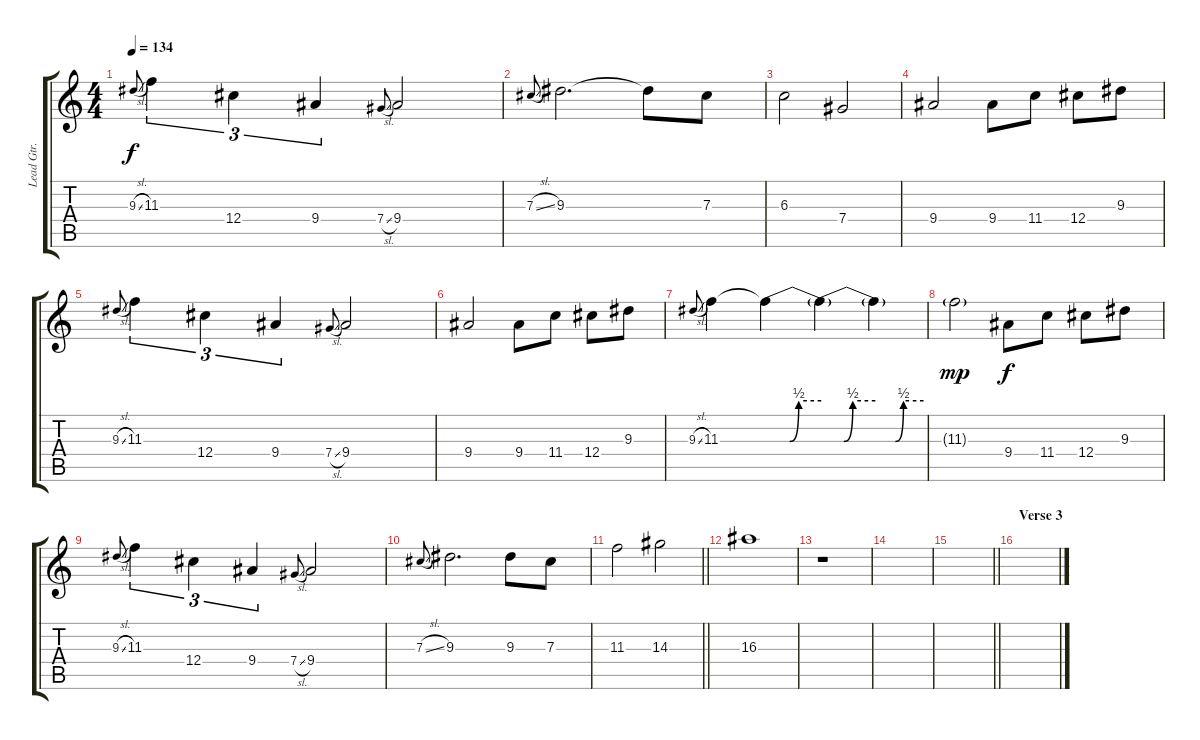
\track ("Lead Gtr. 2" "Lead Gtr. ") {instrument distortionguitar}
\staff {score tabs}
\tuning (Eb4 Bb3 Gb3 Db3 Ab2 Eb2) {hide}
\ts (4 4)
\tempo 134
\clef g2
\ks c
9.3{sl}.8{gr onbeat dy f} 11.3.4{tu (3 2)} 12.4.4{tu (3 2)} 9.4.4{tu (3 2)} 7.4{sl}.8{gr onbeat} 9.4.2 |
7.3{sl}.8{gr onbeat} 9.3.2{d} 9.3{t}.8 7.3.8 |
6.3.2 7.4.2 |
9.4.2 9.4.8 11.4.8 12.4.8 9.3.8 |
9.3{sl}.8{gr onbeat} 11.3.4{tu (3 2)} 12.4.4{tu (3 2)} 9.4.4{tu (3 2)} 7.4{sl}.8{gr onbeat} 9.4.2 |
9.4.2 9.4.8 11.4.8 12.4.8 9.3.8 |
9.3{sl}.8{gr onbeat} 11.3.4 11.3{be (custom 0 0 25 0 35 2 60 2) t}.4 11.3{be (custom 0 0 25 0 35 2 60 2) t}.4 11.3{be (custom 0 0 25 0 35 2 60 2) t}.4 |
11.3{g}.2{dy mp} 9.4.8{dy f} 11.4.8 12.4.8 9.3.8 |
9.3{sl}.8{gr onbeat} 11.3.4{tu (3 2)} 12.4.4{tu (3 2)} 9.4.4{tu (3 2)} 7.4{sl}.8{gr onbeat} 9.4.2 |
7.3{sl}.8{gr onbeat} 9.3.2{d} 9.3.8 7.3.8 |
\barLineRight lightlight
11.3.2 14.3.2 |
\section ("" "")
16.3.1{volume 0} |
r.1 |
|
\barLineRight lightlight
|
\section ("" "Verse 3")
